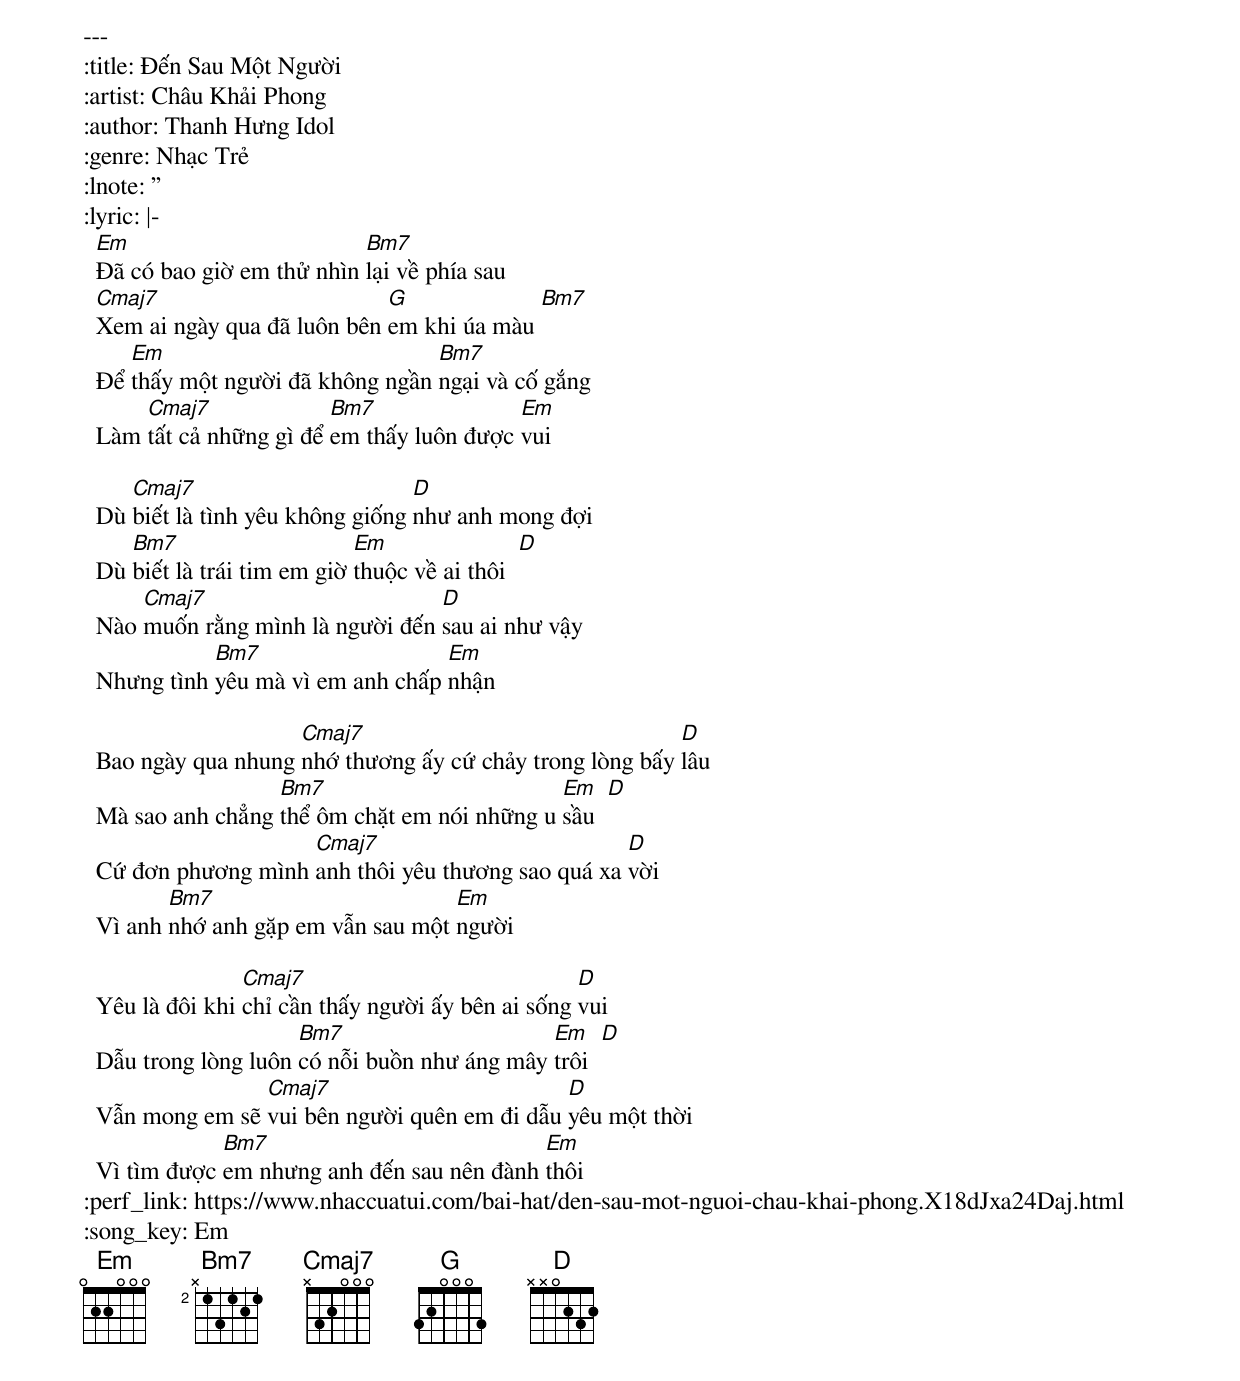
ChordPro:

---
:title: Đến Sau Một Người
:artist: Châu Khải Phong
:author: Thanh Hưng Idol
:genre: Nhạc Trẻ
:lnote: ''
:lyric: |-
  [Em]Đã có bao giờ em thử nhìn [Bm7]lại về phía sau
  [Cmaj7]Xem ai ngày qua đã luôn bên [G]em khi úa màu [Bm7]
  Để [Em]thấy một người đã không ngần [Bm7]ngại và cố gắng
  Làm [Cmaj7]tất cả những gì để [Bm7]em thấy luôn được [Em]vui

  Dù [Cmaj7]biết là tình yêu không giống [D]như anh mong đợi
  Dù [Bm7]biết là trái tim em giờ [Em]thuộc về ai thôi  [D]
  Nào [Cmaj7]muốn rằng mình là người đến [D]sau ai như vậy
  Nhưng tình [Bm7]yêu mà vì em anh chấp [Em]nhận

  Bao ngày qua nhung [Cmaj7]nhớ thương ấy cứ chảy trong lòng bấy [D]lâu
  Mà sao anh chẳng [Bm7]thể ôm chặt em nói những u [Em]sầu  [D]
  Cứ đơn phương mình [Cmaj7]anh thôi yêu thương sao quá xa [D]vời
  Vì anh [Bm7]nhớ anh gặp em vẫn sau một [Em]người

  Yêu là đôi khi [Cmaj7]chỉ cần thấy người ấy bên ai sống [D]vui
  Dẫu trong lòng luôn [Bm7]có nỗi buồn như áng mây [Em]trôi  [D]
  Vẫn mong em sẽ [Cmaj7]vui bên người quên em đi dẫu [D]yêu một thời
  Vì tìm được [Bm7]em nhưng anh đến sau nên đành [Em]thôi
:perf_link: https://www.nhaccuatui.com/bai-hat/den-sau-mot-nguoi-chau-khai-phong.X18dJxa24Daj.html
:song_key: Em
